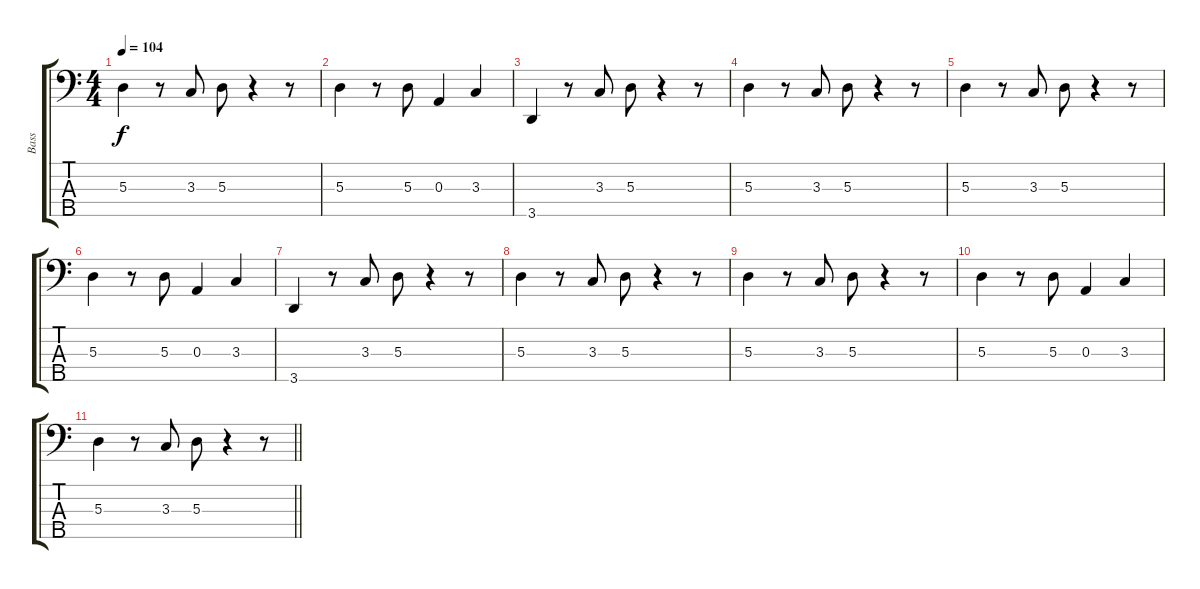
\track ("Bass" "Bass") {instrument electricbassfinger}
\staff {score tabs}
\tuning (G2 D2 A1 E1 B0) {hide}
\ts (4 4)
\tempo 104
\clef f4
\ks c
5.3.4{dy f} r.8 3.3.8 5.3.8 r.4 r.8 |
5.3.4 r.8 5.3.8 0.3.4 3.3.4 |
3.5.4 r.8 3.3.8 5.3.8 r.4 r.8 |
5.3.4 r.8 3.3.8 5.3.8 r.4 r.8 |
5.3.4 r.8 3.3.8 5.3.8 r.4 r.8 |
5.3.4 r.8 5.3.8 0.3.4 3.3.4 |
3.5.4 r.8 3.3.8 5.3.8 r.4 r.8 |
5.3.4 r.8 3.3.8 5.3.8 r.4 r.8 |
5.3.4 r.8 3.3.8 5.3.8 r.4 r.8 |
5.3.4 r.8 5.3.8 0.3.4 3.3.4 |
\barLineRight lightlight
5.3.4 r.8 3.3.8 5.3.8 r.4 r.8
